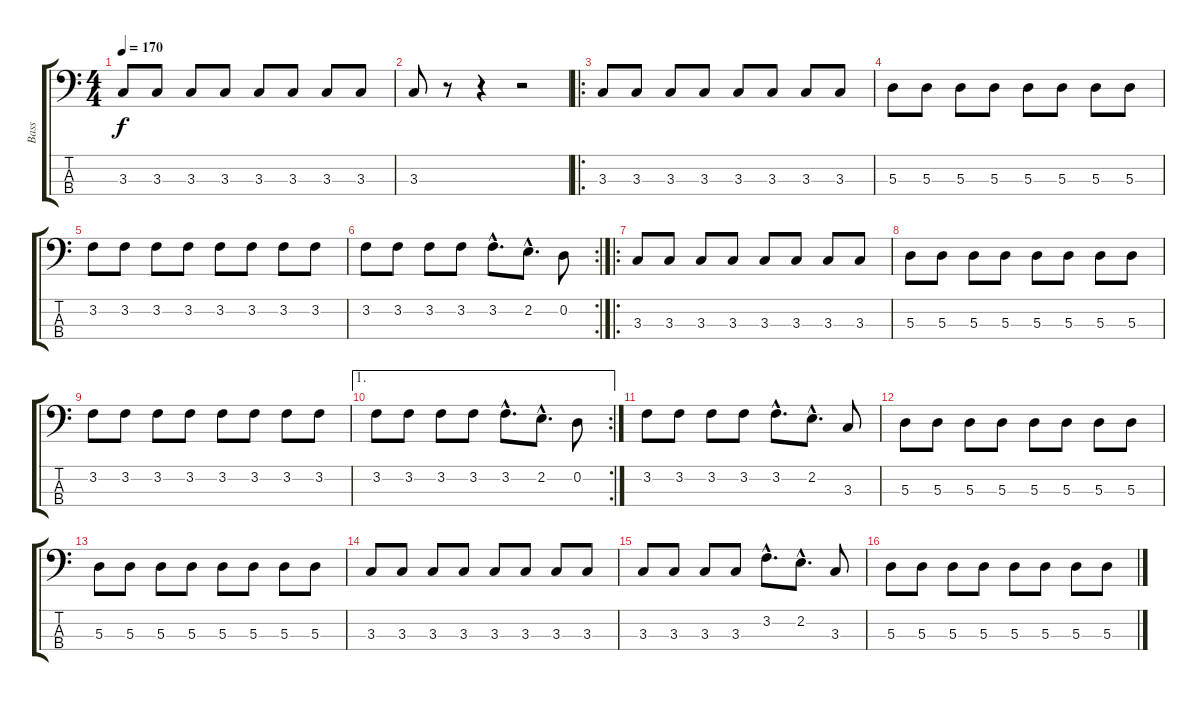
\track ("Bass" "Bass") {instrument electricbasspick}
\staff {score tabs}
\tuning (G2 D2 A1 E1) {hide}
\ts (4 4)
\tempo 170
\clef f4
\ks c
3.3.8{dy f} 3.3.8 3.3.8 3.3.8 3.3.8 3.3.8 3.3.8 3.3.8 |
3.3.8 r.8 r.4 r.2 |
\ro
3.3.8 3.3.8 3.3.8 3.3.8 3.3.8 3.3.8 3.3.8 3.3.8 |
5.3.8 5.3.8 5.3.8 5.3.8 5.3.8 5.3.8 5.3.8 5.3.8 |
3.2.8 3.2.8 3.2.8 3.2.8 3.2.8 3.2.8 3.2.8 3.2.8 |
\rc 2
3.2.8 3.2.8 3.2.8 3.2.8 3.2{hac}.8{d} 2.2{hac}.8{d} 0.2.8 |
\ro
3.3.8 3.3.8 3.3.8 3.3.8 3.3.8 3.3.8 3.3.8 3.3.8 |
5.3.8 5.3.8 5.3.8 5.3.8 5.3.8 5.3.8 5.3.8 5.3.8 |
3.2.8 3.2.8 3.2.8 3.2.8 3.2.8 3.2.8 3.2.8 3.2.8 |
\ae 1
\rc 2
3.2.8 3.2.8 3.2.8 3.2.8 3.2{hac}.8{d} 2.2{hac}.8{d} 0.2.8 |
3.2.8 3.2.8 3.2.8 3.2.8 3.2{hac}.8{d} 2.2{hac}.8{d} 3.3.8 |
5.3.8 5.3.8 5.3.8 5.3.8 5.3.8 5.3.8 5.3.8 5.3.8 |
5.3.8 5.3.8 5.3.8 5.3.8 5.3.8 5.3.8 5.3.8 5.3.8 |
3.3.8 3.3.8 3.3.8 3.3.8 3.3.8 3.3.8 3.3.8 3.3.8 |
3.3.8 3.3.8 3.3.8 3.3.8 3.2{hac}.8{d} 2.2{hac}.8{d} 3.3.8 |
5.3.8 5.3.8 5.3.8 5.3.8 5.3.8 5.3.8 5.3.8 5.3.8
